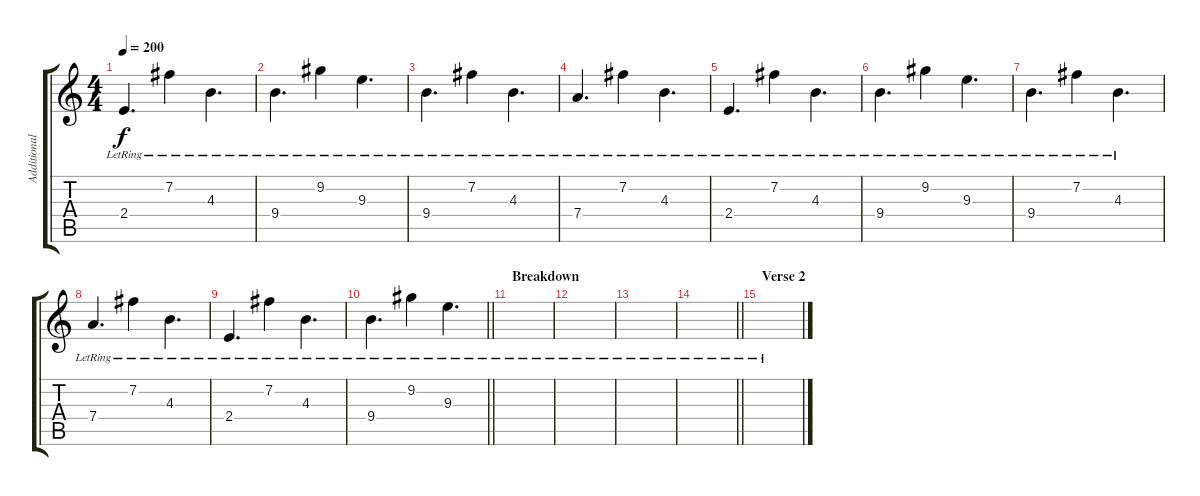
\track ("Additional Guitar" "Additional") {instrument distortionguitar}
\staff {score tabs}
\tuning (E4 B3 G3 D3 A2 E2) {hide}
\ts (4 4)
\tempo 200
\clef g2
\ks c
2.4{lr}.4{d dy f} 7.2{lr}.4 4.3{lr}.4{d} |
9.4{lr}.4{d} 9.2{lr}.4 9.3{lr}.4{d} |
9.4{lr}.4{d instrument electricguitarclean} 7.2{lr}.4 4.3{lr}.4{d} |
7.4{lr}.4{d} 7.2{lr}.4 4.3{lr}.4{d} |
2.4{lr}.4{d} 7.2{lr}.4 4.3{lr}.4{d} |
9.4{lr}.4{d} 9.2{lr}.4 9.3{lr}.4{d} |
9.4{lr}.4{d instrument electricguitarclean} 7.2{lr}.4 4.3{lr}.4{d} |
7.4{lr}.4{d} 7.2{lr}.4 4.3{lr}.4{d} |
2.4{lr}.4{d} 7.2{lr}.4 4.3{lr}.4{d} |
\barLineRight lightlight
9.4{lr}.4{d} 9.2{lr}.4 9.3{lr}.4{d} |
\section ("" "Breakdown")
|
|
|
\barLineRight lightlight
|
\section ("" "Verse 2")
